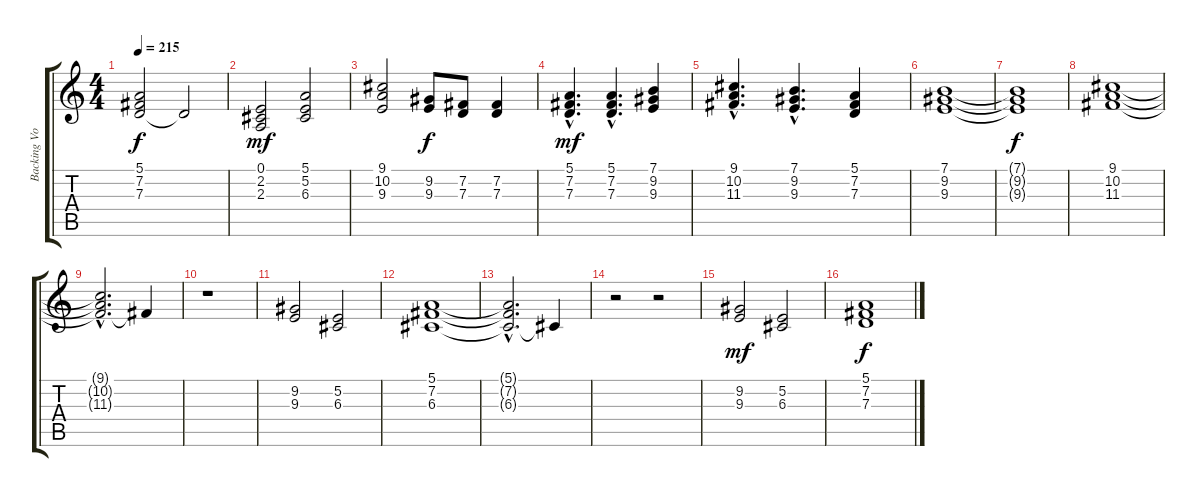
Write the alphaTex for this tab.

\track ("Backing Vocals" "Backing Vo") {instrument choiraahs}
\staff {score tabs}
\tuning (E4 B3 G3 D3 A2 E2) {hide}
\ts (4 4)
\tempo 215
\clef g2
\ks c
(5.1{t} 7.2{t} 7.3{t}).2{dy f} 7.3{t}.2 |
(0.1 2.2 2.3).2{dy mf} (5.1 5.2 6.3).2 |
(9.1 10.2 9.3).2 (9.2 9.3).8{dy f} (7.2 7.3).8 (7.2 7.3).4 |
(5.1{hac} 7.2{hac} 7.3{hac}).4{d dy mf} (5.1{hac} 7.2{hac} 7.3{hac}).4{d} (7.1 9.2 9.3).4 |
(9.1{hac} 10.2{hac} 11.3{hac}).4{d} (7.1{hac} 9.2{hac} 9.3{hac}).4{d} (5.1 7.2 7.3).4 |
(7.1 9.2 9.3).1 |
(7.1{t} 9.2{t} 9.3{t}).1{dy f} |
(9.1 10.2 11.3).1 |
(9.1{hac t} 10.2{hac t} 11.3{hac t}).2{d} 11.3{t}.4 |
r.1 |
(9.2 9.3).2 (5.2 6.3).2 |
(5.1 7.2 6.3).1 |
(5.1{hac t} 7.2{hac t} 6.3{hac t}).2{d} 6.3{t}.4 |
r.2 r.2 |
(9.2 9.3).2{dy mf} (5.2 6.3).2 |
(5.1 7.2 7.3).1{dy f}
